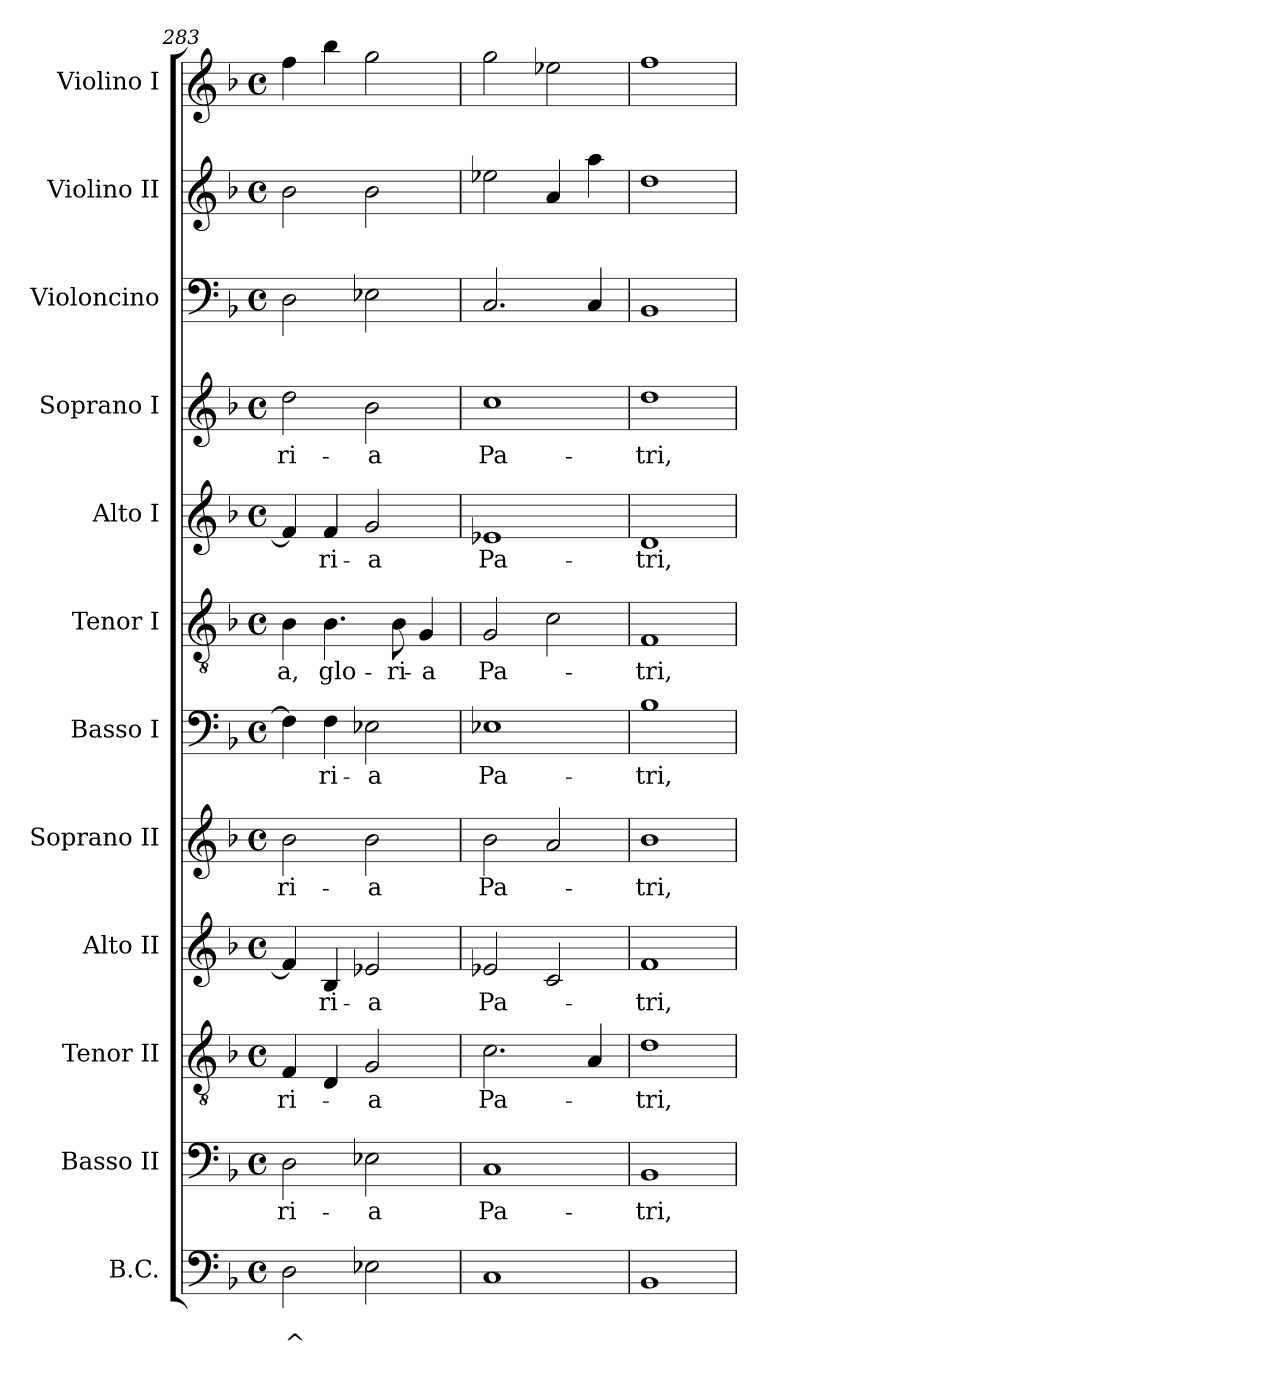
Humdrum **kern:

**kern	**text	**text	**kern	**text	**kern	**text	**kern	**text	**kern	**text	**kern	**text	**kern	**text	**kern	**text	**kern	**text	**kern	**kern	**kern
*part12	*part12	*part12	*part11	*part11	*part10	*part10	*part9	*part9	*part8	*part8	*part7	*part7	*part6	*part6	*part5	*part5	*part4	*part4	*part3	*part2	*part1
*staff12	*staff12	*staff12	*staff11	*staff11	*staff10	*staff10	*staff9	*staff9	*staff8	*staff8	*staff7	*staff7	*staff6	*staff6	*staff5	*staff5	*staff4	*staff4	*staff3	*staff2	*staff1
*I"B.C.	*	*	*I"Basso II	*	*I"Tenor II	*	*I"Alto II	*	*I"Soprano II	*	*I"Basso I	*	*I"Tenor I	*	*I"Alto I	*	*I"Soprano I	*	*I"Violoncino	*I"Violino II	*I"Violino I
*I'BC	*	*	*I'B 2	*	*I'T 2	*	*I'A 2	*	*I'S 2	*	*I'B 1	*	*I'T 1	*	*I'A 1	*	*I'S 1	*	*I'Vc.	*I'Vln. II	*I'Vln. I
*clefF4	*	*	*clefF4	*	*clefGv2	*	*clefG2	*	*clefG2	*	*clefF4	*	*clefGv2	*	*clefG2	*	*clefG2	*	*clefF4	*clefG2	*clefG2
*k[b-]	*	*	*k[b-]	*	*k[b-]	*	*k[b-]	*	*k[b-]	*	*k[b-]	*	*k[b-]	*	*k[b-]	*	*k[b-]	*	*k[b-]	*k[b-]	*k[b-]
*F:	*	*	*F:	*	*F:	*	*F:	*	*F:	*	*F:	*	*F:	*	*F:	*	*F:	*	*F:	*F:	*F:
*M4/4	*	*	*M4/4	*	*M4/4	*	*M4/4	*	*M4/4	*	*M4/4	*	*M4/4	*	*M4/4	*	*M4/4	*	*M4/4	*M4/4	*M4/4
*met(c)	*	*	*met(c)	*	*met(c)	*	*met(c)	*	*met(c)	*	*met(c)	*	*met(c)	*	*met(c)	*	*met(c)	*	*met(c)	*met(c)	*met(c)
=283	=283	=283	=283	=283	=283	=283	=283	=283	=283	=283	=283	=283	=283	=283	=283	=283	=283	=283	=283	=283	=283
!	!	!LO:LY:b	!	!	!	!	!	!	!	!	!	!	!	!	!	!	!	!	!	!	!
!	!	!	!	!LO:LY:b	!	!	!	!	!	!	!	!	!	!	!	!	!	!	!	!	!
!	!	!	!	!	!	!LO:LY:b	!	!	!	!	!	!	!	!	!	!	!	!	!	!	!
!	!	!	!	!	!	!	!	!	!	!LO:LY:b	!	!	!	!	!	!	!	!	!	!	!
!	!	!	!	!	!	!	!	!	!	!	!	!	!	!LO:LY:b	!	!	!	!	!	!	!
!	!	!	!	!	!	!	!	!	!	!	!	!	!	!	!	!	!	!LO:LY:b	!	!	!
2D\	.	^	2D\	-ri-	4F/	-ri-	4f/]	.	2b-\	-ri-	4F\]	.	4B-\	-a,	4f/]	.	2dd\	-ri-	2D\	2b-\	4ff\
!	!	!	!	!	!	!	!	!LO:LY:b	!	!	!	!	!	!	!	!	!	!	!	!	!
!	!	!	!	!	!	!	!	!	!	!	!	!LO:LY:b	!	!	!	!	!	!	!	!	!
!	!	!	!	!	!	!	!	!	!	!	!	!	!	!LO:LY:b	!	!	!	!	!	!	!
!	!	!	!	!	!	!	!	!	!	!	!	!	!	!	!	!LO:LY:b	!	!	!	!	!
.	.	.	.	.	4D/	.	4B-/	-ri-	.	.	4F\	-ri-	4.B-\	glo-	4f/	-ri-	.	.	.	.	4bb-\
!	!	!	!	!LO:LY:b	!	!	!	!	!	!	!	!	!	!	!	!	!	!	!	!	!
!	!	!	!	!	!	!LO:LY:b	!	!	!	!	!	!	!	!	!	!	!	!	!	!	!
!	!	!	!	!	!	!	!	!LO:LY:b	!	!	!	!	!	!	!	!	!	!	!	!	!
!	!	!	!	!	!	!	!	!	!	!LO:LY:b	!	!	!	!	!	!	!	!	!	!	!
!	!	!	!	!	!	!	!	!	!	!	!	!LO:LY:b	!	!	!	!	!	!	!	!	!
!	!	!	!	!	!	!	!	!	!	!	!	!	!	!	!	!LO:LY:b	!	!	!	!	!
!	!	!	!	!	!	!	!	!	!	!	!	!	!	!	!	!	!	!LO:LY:b	!	!	!
2E-X\	.	.	2E-X\	-a	2G/	-a	2e-X/	-a	2b-\	-a	2E-X\	-a	.	.	2g/	-a	2b-\	-a	2E-X\	2b-\	2gg\
!	!	!	!	!	!	!	!	!	!	!	!	!	!	!LO:LY:b	!	!	!	!	!	!	!
.	.	.	.	.	.	.	.	.	.	.	.	.	8B-\	-ri-	.	.	.	.	.	.	.
!	!	!	!	!	!	!	!	!	!	!	!	!	!	!LO:LY:b	!	!	!	!	!	!	!
.	.	.	.	.	.	.	.	.	.	.	.	.	4G/	-a	.	.	.	.	.	.	.
=284	=284	=284	=284	=284	=284	=284	=284	=284	=284	=284	=284	=284	=284	=284	=284	=284	=284	=284	=284	=284	=284
*^	*	*	*	*	*	*	*	*	*	*	*	*	*	*	*	*	*	*	*	*	*
!	!	!	!	!	!LO:LY:b	!	!	!	!	!	!	!	!	!	!	!	!	!	!	!	!	!
!	!	!	!	!	!	!	!LO:LY:b	!	!	!	!	!	!	!	!	!	!	!	!	!	!	!
!	!	!	!	!	!	!	!	!	!LO:LY:b	!	!	!	!	!	!	!	!	!	!	!	!	!
!	!	!	!	!	!	!	!	!	!	!	!LO:LY:b	!	!	!	!	!	!	!	!	!	!	!
!	!	!	!	!	!	!	!	!	!	!	!	!	!LO:LY:b	!	!	!	!	!	!	!	!	!
!	!	!	!	!	!	!	!	!	!	!	!	!	!	!	!LO:LY:b	!	!	!	!	!	!	!
!	!	!	!	!	!	!	!	!	!	!	!	!	!	!	!	!	!LO:LY:b	!	!	!	!	!
!	!	!	!	!	!	!	!	!	!	!	!	!	!	!	!	!	!	!	!LO:LY:b	!	!	!
1C	2ryy	.	.	1C	Pa-	2.c\	Pa-	2e-X/	Pa-	2b-\	Pa-	1E-X	Pa-	2G/	Pa-	1e-X	Pa-	1cc	Pa-	2.C/	2ee-X\	2gg\
.	2ryy	.	.	.	.	.	.	2c/	.	2a/	.	.	.	2c\	.	.	.	.	.	.	4a/	2ee-X\
.	.	.	.	.	.	4A/	.	.	.	.	.	.	.	.	.	.	.	.	.	4C/	4aa\	.
*v	*v	*	*	*	*	*	*	*	*	*	*	*	*	*	*	*	*	*	*	*	*	*
=285	=285	=285	=285	=285	=285	=285	=285	=285	=285	=285	=285	=285	=285	=285	=285	=285	=285	=285	=285	=285	=285
!	!	!	!	!LO:LY:b	!	!	!	!	!	!	!	!	!	!	!	!	!	!	!	!	!
!	!	!	!	!	!	!LO:LY:b	!	!	!	!	!	!	!	!	!	!	!	!	!	!	!
!	!	!	!	!	!	!	!	!LO:LY:b	!	!	!	!	!	!	!	!	!	!	!	!	!
!	!	!	!	!	!	!	!	!	!	!LO:LY:b	!	!	!	!	!	!	!	!	!	!	!
!	!	!	!	!	!	!	!	!	!	!	!	!LO:LY:b	!	!	!	!	!	!	!	!	!
!	!	!	!	!	!	!	!	!	!	!	!	!	!	!LO:LY:b	!	!	!	!	!	!	!
!	!	!	!	!	!	!	!	!	!	!	!	!	!	!	!	!LO:LY:b	!	!	!	!	!
!	!	!	!	!	!	!	!	!	!	!	!	!	!	!	!	!	!	!LO:LY:b	!	!	!
1BB-	.	.	1BB-	-tri,	1d	-tri,	1f	-tri,	1b-	-tri,	1B-	-tri,	1F	-tri,	1d	-tri,	1dd	-tri,	1BB-	1dd	1ff
=	=	=	=	=	=	=	=	=	=	=	=	=	=	=	=	=	=	=	=	=	=
*-	*-	*-	*-	*-	*-	*-	*-	*-	*-	*-	*-	*-	*-	*-	*-	*-	*-	*-	*-	*-	*-
